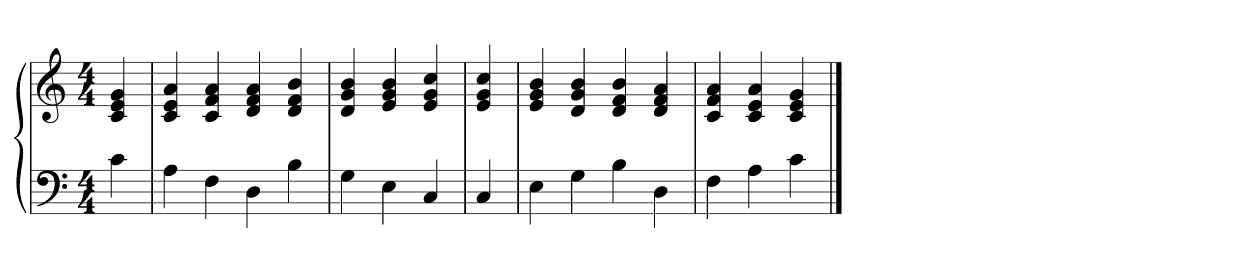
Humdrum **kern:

**kern	**kern
*part1	*part1
*staff2	*staff1
*clefF4	*clefG2
*k[]	*k[]
*M4/4	*M4/4
=	=
4c	4c 4e 4g
=1	=1
4A	4c 4e 4a
4F	4c 4f 4a
4D	4d 4f 4a
4B	4d 4f 4b
=	=
4G	4d 4g 4b
4E	4e 4g 4b
4C	4e 4g 4cc
=2	=2
4C	4e 4g 4cc
=3	=3
4E	4e 4g 4b
4G	4d 4g 4b
4B	4d 4f 4b
4D	4d 4f 4a
=4	=4
4F	4c 4f 4a
4A	4c 4e 4a
4c	4c 4e 4g
==	==
*-	*-
